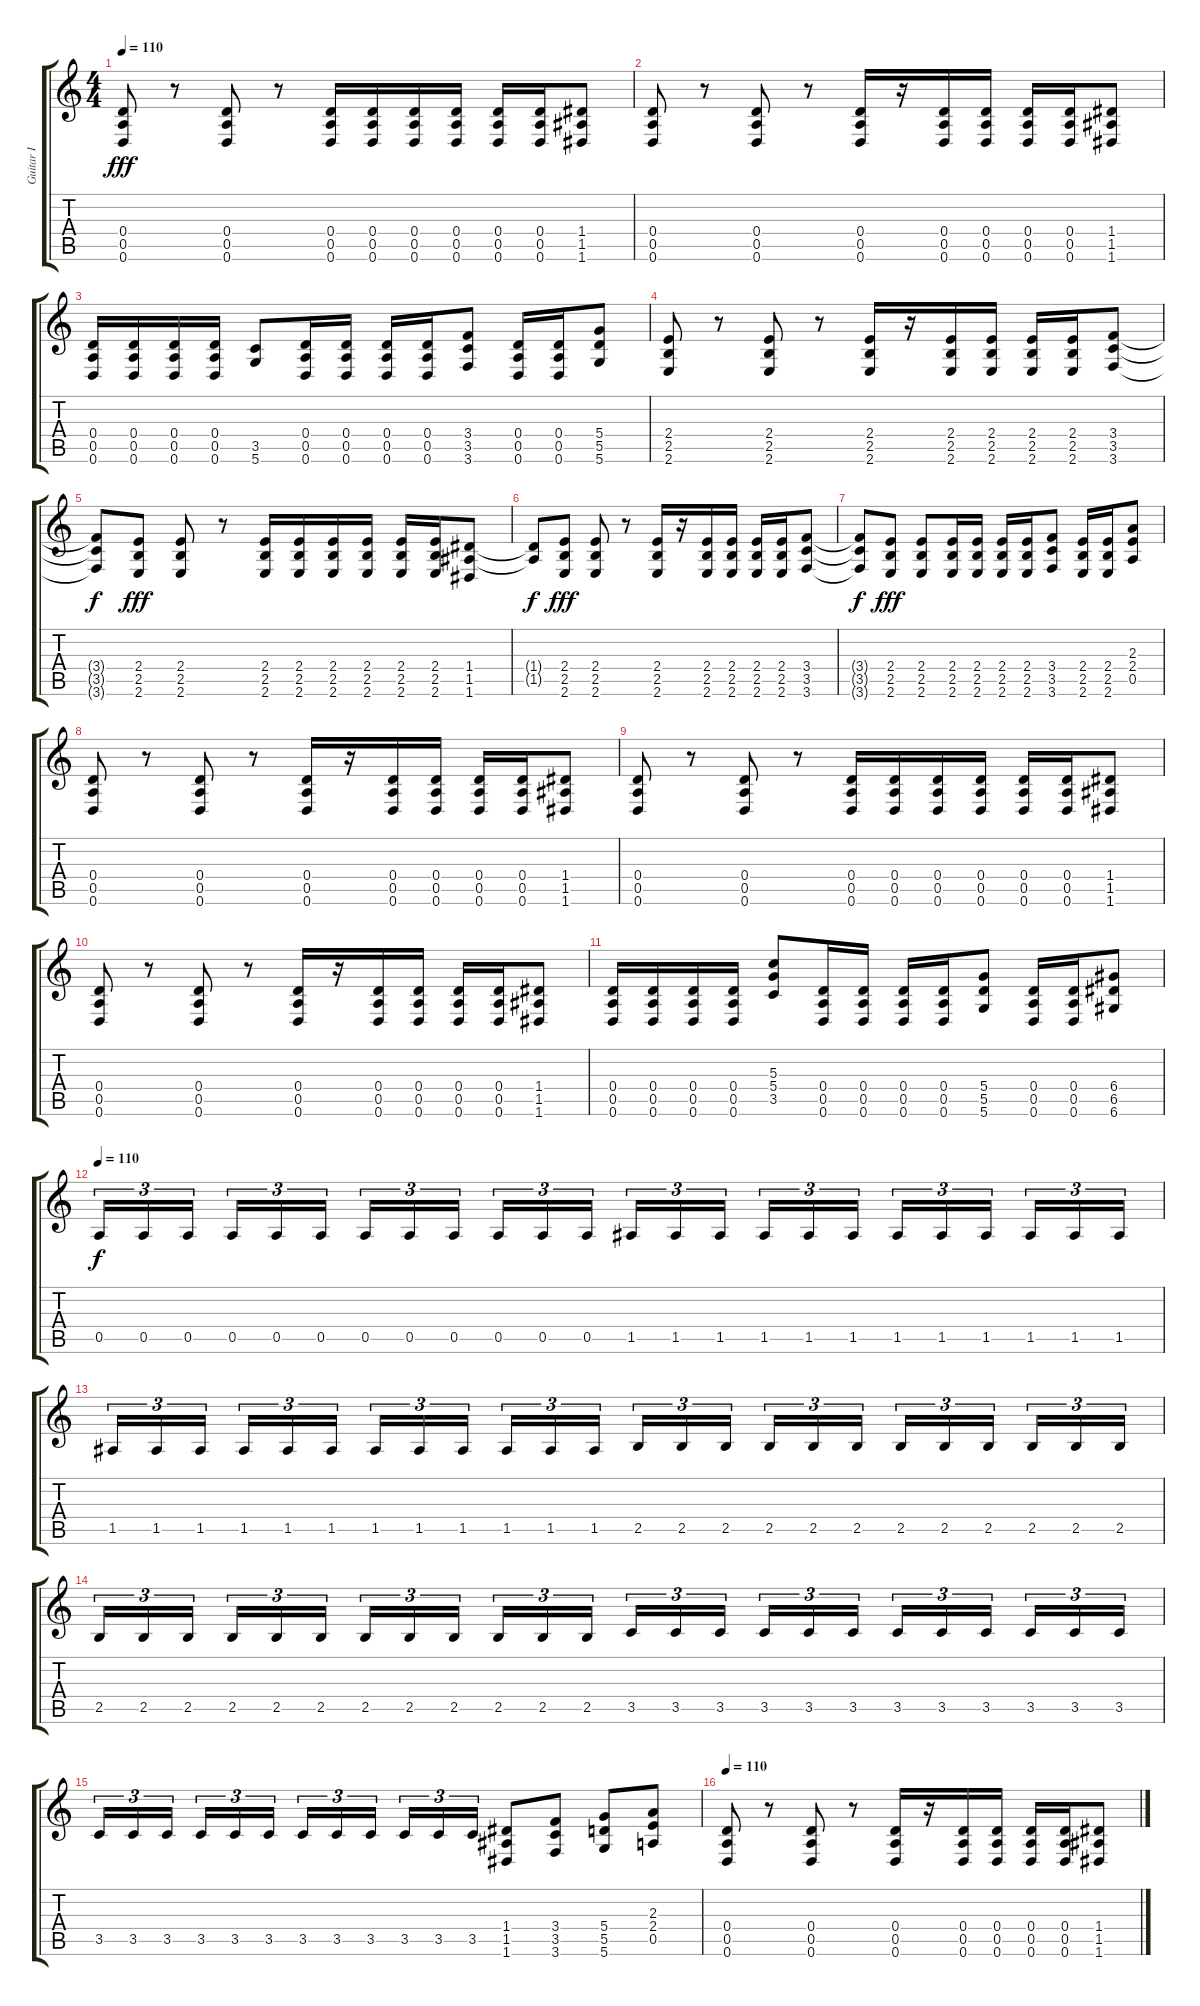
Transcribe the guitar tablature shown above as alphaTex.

\track ("Guitar I" "Guitar I") {instrument distortionguitar}
\staff {score tabs}
\tuning (E4 B3 G3 D3 A2 D2) {hide}
\ts (4 4)
\tempo 110
\clef g2
\ks c
(0.4 0.5 0.6).8{dy fff} r.8 (0.4 0.5 0.6).8 r.8 (0.4 0.5 0.6).16 (0.4 0.5 0.6).16 (0.4 0.5 0.6).16 (0.4 0.5 0.6).16 (0.4 0.5 0.6).16 (0.4 0.5 0.6).16 (1.4 1.5 1.6).8 |
(0.4 0.5 0.6).8 r.8 (0.4 0.5 0.6).8 r.8 (0.4 0.5 0.6).16 r.16 (0.4 0.5 0.6).16 (0.4 0.5 0.6).16 (0.4 0.5 0.6).16 (0.4 0.5 0.6).16 (1.4 1.5 1.6).8 |
(0.4 0.5 0.6).16 (0.4 0.5 0.6).16 (0.4 0.5 0.6).16 (0.4 0.5 0.6).16 (3.5 5.6).8 (0.4 0.5 0.6).16 (0.4 0.5 0.6).16 (0.4 0.5 0.6).16 (0.4 0.5 0.6).16 (3.4 3.5 3.6).8 (0.4 0.5 0.6).16 (0.4 0.5 0.6).16 (5.4 5.5 5.6).8 |
(2.4 2.5 2.6).8 r.8 (2.4 2.5 2.6).8 r.8 (2.4 2.5 2.6).16 r.16 (2.4 2.5 2.6).16 (2.4 2.5 2.6).16 (2.4 2.5 2.6).16 (2.4 2.5 2.6).16 (3.4 3.5 3.6).8 |
(3.4{t} 3.5{t} 3.6{t}).8{dy f} (2.4 2.5 2.6).8{dy fff} (2.4 2.5 2.6).8 r.8 (2.4 2.5 2.6).16 (2.4 2.5 2.6).16 (2.4 2.5 2.6).16 (2.4 2.5 2.6).16 (2.4 2.5 2.6).16 (2.4 2.5 2.6).16 (1.4 1.5 1.6).8 |
(1.4{t} 1.5{t}).8{dy f} (2.4 2.5 2.6).8{dy fff} (2.4 2.5 2.6).8 r.8 (2.4 2.5 2.6).16 r.16 (2.4 2.5 2.6).16 (2.4 2.5 2.6).16 (2.4 2.5 2.6).16 (2.4 2.5 2.6).16 (3.4 3.5 3.6).8 |
(3.4{t} 3.5{t} 3.6{t}).8{dy f} (2.4 2.5 2.6).8{dy fff} (2.4 2.5 2.6).8 (2.4 2.5 2.6).16 (2.4 2.5 2.6).16 (2.4 2.5 2.6).16 (2.4 2.5 2.6).16 (3.4 3.5 3.6).8 (2.4 2.5 2.6).16 (2.4 2.5 2.6).16 (2.3 2.4 0.5).8 |
(0.4 0.5 0.6).8 r.8 (0.4 0.5 0.6).8 r.8 (0.4 0.5 0.6).16 r.16 (0.4 0.5 0.6).16 (0.4 0.5 0.6).16 (0.4 0.5 0.6).16 (0.4 0.5 0.6).16 (1.4 1.5 1.6).8 |
(0.4 0.5 0.6).8 r.8 (0.4 0.5 0.6).8 r.8 (0.4 0.5 0.6).16 (0.4 0.5 0.6).16 (0.4 0.5 0.6).16 (0.4 0.5 0.6).16 (0.4 0.5 0.6).16 (0.4 0.5 0.6).16 (1.4 1.5 1.6).8 |
(0.4 0.5 0.6).8 r.8 (0.4 0.5 0.6).8 r.8 (0.4 0.5 0.6).16 r.16 (0.4 0.5 0.6).16 (0.4 0.5 0.6).16 (0.4 0.5 0.6).16 (0.4 0.5 0.6).16 (1.4 1.5 1.6).8 |
(0.4 0.5 0.6).16 (0.4 0.5 0.6).16 (0.4 0.5 0.6).16 (0.4 0.5 0.6).16 (5.3 5.4 3.5).8 (0.4 0.5 0.6).16 (0.4 0.5 0.6).16 (0.4 0.5 0.6).16 (0.4 0.5 0.6).16 (5.4 5.5 5.6).8 (0.4 0.5 0.6).16 (0.4 0.5 0.6).16 (6.4 6.5 6.6).8 |
\tempo 110
0.5.16{tu (3 2) dy f} 0.5.16{tu (3 2)} 0.5.16{tu (3 2) beam splitsecondary} 0.5.16{tu (3 2)} 0.5.16{tu (3 2)} 0.5.16{tu (3 2)} 0.5.16{tu (3 2)} 0.5.16{tu (3 2)} 0.5.16{tu (3 2) beam splitsecondary} 0.5.16{tu (3 2)} 0.5.16{tu (3 2)} 0.5.16{tu (3 2)} 1.5.16{tu (3 2)} 1.5.16{tu (3 2)} 1.5.16{tu (3 2) beam splitsecondary} 1.5.16{tu (3 2)} 1.5.16{tu (3 2)} 1.5.16{tu (3 2)} 1.5.16{tu (3 2)} 1.5.16{tu (3 2)} 1.5.16{tu (3 2) beam splitsecondary} 1.5.16{tu (3 2)} 1.5.16{tu (3 2)} 1.5.16{tu (3 2)} |
1.5.16{tu (3 2)} 1.5.16{tu (3 2)} 1.5.16{tu (3 2) beam splitsecondary} 1.5.16{tu (3 2)} 1.5.16{tu (3 2)} 1.5.16{tu (3 2)} 1.5.16{tu (3 2)} 1.5.16{tu (3 2)} 1.5.16{tu (3 2) beam splitsecondary} 1.5.16{tu (3 2)} 1.5.16{tu (3 2)} 1.5.16{tu (3 2)} 2.5.16{tu (3 2)} 2.5.16{tu (3 2)} 2.5.16{tu (3 2) beam splitsecondary} 2.5.16{tu (3 2)} 2.5.16{tu (3 2)} 2.5.16{tu (3 2)} 2.5.16{tu (3 2)} 2.5.16{tu (3 2)} 2.5.16{tu (3 2) beam splitsecondary} 2.5.16{tu (3 2)} 2.5.16{tu (3 2)} 2.5.16{tu (3 2)} |
2.5.16{tu (3 2)} 2.5.16{tu (3 2)} 2.5.16{tu (3 2) beam splitsecondary} 2.5.16{tu (3 2)} 2.5.16{tu (3 2)} 2.5.16{tu (3 2)} 2.5.16{tu (3 2)} 2.5.16{tu (3 2)} 2.5.16{tu (3 2) beam splitsecondary} 2.5.16{tu (3 2)} 2.5.16{tu (3 2)} 2.5.16{tu (3 2)} 3.5.16{tu (3 2)} 3.5.16{tu (3 2)} 3.5.16{tu (3 2) beam splitsecondary} 3.5.16{tu (3 2)} 3.5.16{tu (3 2)} 3.5.16{tu (3 2)} 3.5.16{tu (3 2)} 3.5.16{tu (3 2)} 3.5.16{tu (3 2) beam splitsecondary} 3.5.16{tu (3 2)} 3.5.16{tu (3 2)} 3.5.16{tu (3 2)} |
3.5.16{tu (3 2)} 3.5.16{tu (3 2)} 3.5.16{tu (3 2) beam splitsecondary} 3.5.16{tu (3 2)} 3.5.16{tu (3 2)} 3.5.16{tu (3 2)} 3.5.16{tu (3 2)} 3.5.16{tu (3 2)} 3.5.16{tu (3 2) beam splitsecondary} 3.5.16{tu (3 2)} 3.5.16{tu (3 2)} 3.5.16{tu (3 2)} (1.4 1.5 1.6).8 (3.4 3.5 3.6).8 (5.4 5.5 5.6).8 (2.3 2.4 0.5).8 |
\tempo 110
(0.4 0.5 0.6).8 r.8 (0.4 0.5 0.6).8 r.8 (0.4 0.5 0.6).16 r.16 (0.4 0.5 0.6).16 (0.4 0.5 0.6).16 (0.4 0.5 0.6).16 (0.4 0.5 0.6).16 (1.4 1.5 1.6).8
